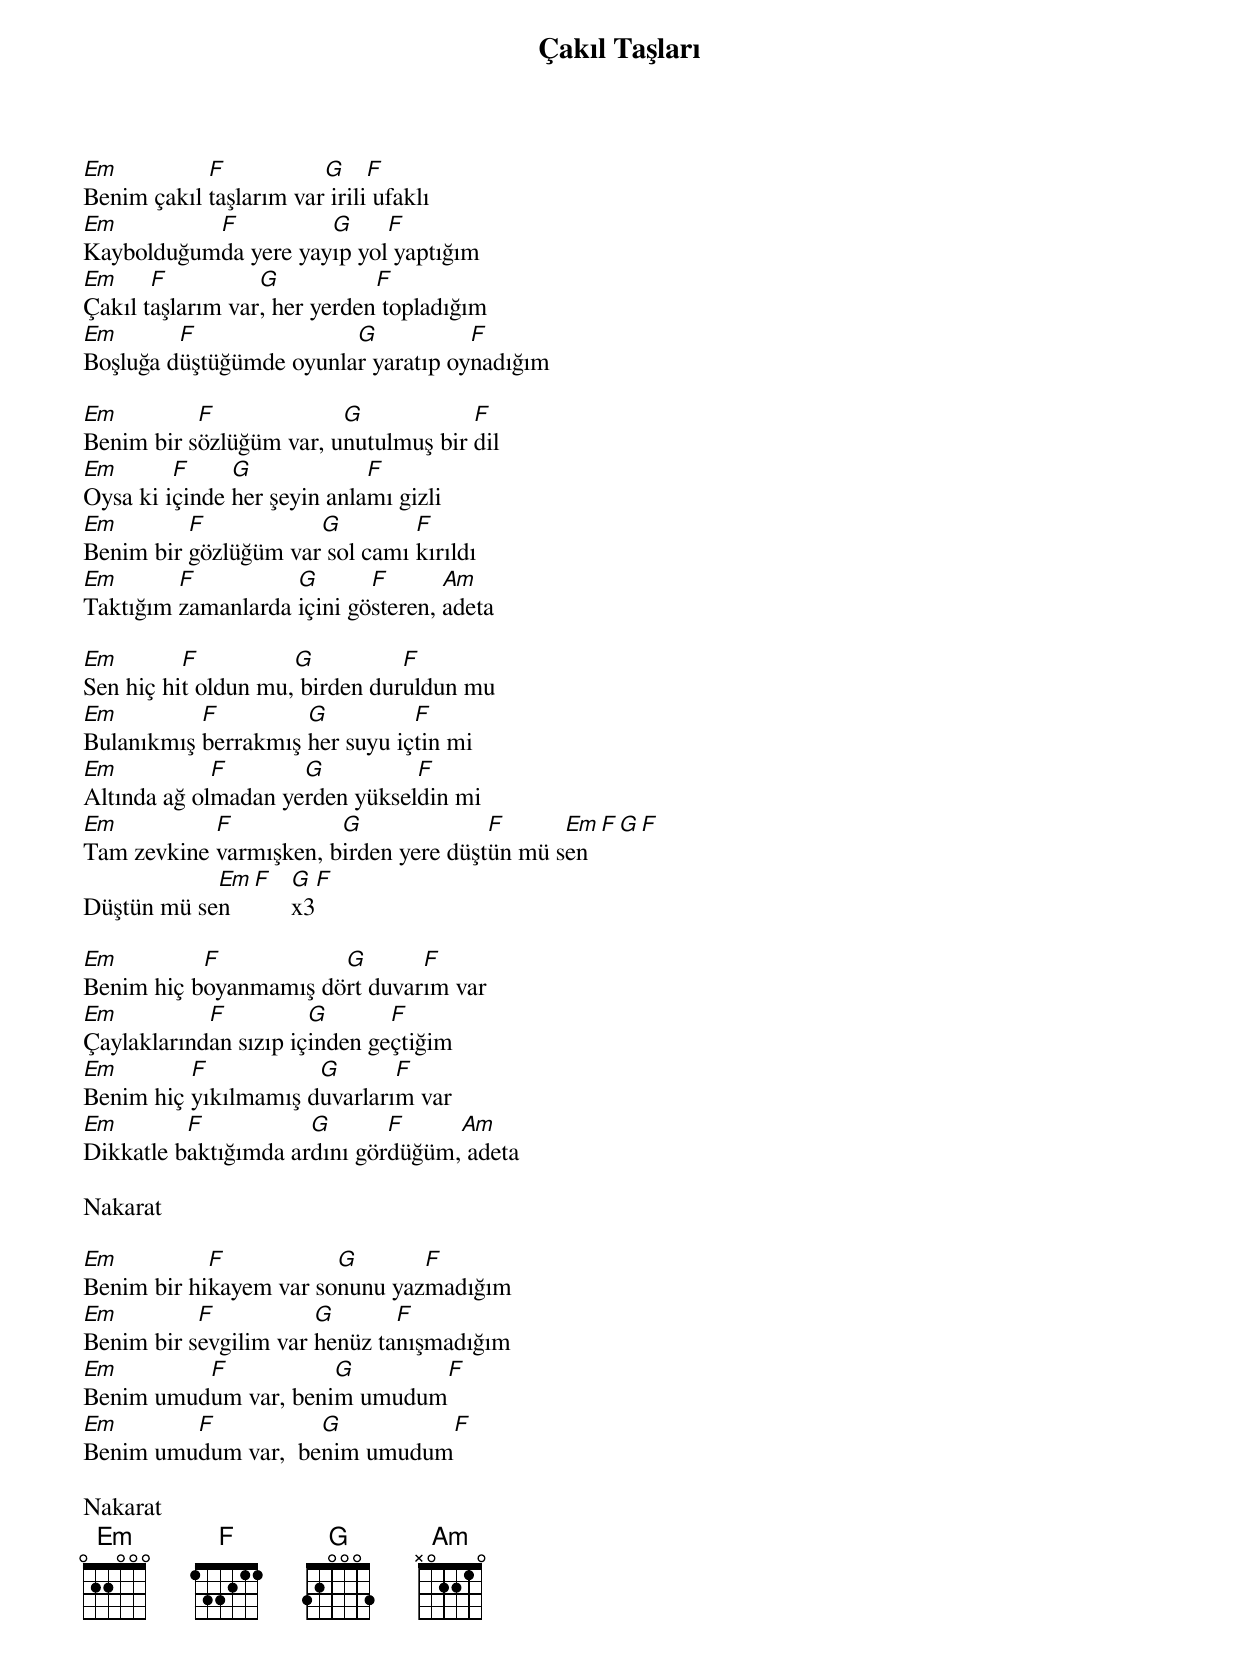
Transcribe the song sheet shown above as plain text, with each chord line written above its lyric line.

{title: Çakıl Taşları}
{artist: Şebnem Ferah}

Em          F           G     F
Benim çakıl taşlarım var irili ufaklı
Em         F          G     F
Kaybolduğumda yere yayıp yol yaptığım
Em     F          G           F
Çakıl taşlarım var, her yerden topladığım
Em       F               G           F
Boşluğa düştüğümde oyunlar yaratıp oynadığım

Em         F             G            F
Benim bir sözlüğüm var, unutulmuş bir dil
Em       F     G             F
Oysa ki içinde her şeyin anlamı gizli
Em        F           G         F
Benim bir gözlüğüm var sol camı kırıldı
Em       F          G       F       Am
Taktığım zamanlarda içini gösteren, adeta

Em        F          G          F
Sen hiç hit oldun mu, birden duruldun mu
Em         F         G          F
Bulanıkmış berrakmış her suyu içtin mi
Em           F       G          F
Altında ağ olmadan yerden yükseldin mi
Em          F           G              F      Em F G F
Tam zevkine varmışken, birden yere düştün mü sen
            Em  F  G  F
Düştün mü sen      x3

Em         F           G       F
Benim hiç boyanmamış dört duvarım var
Em          F          G       F
Çaylaklarından sızıp içinden geçtiğim
Em        F           G       F
Benim hiç yıkılmamış duvarlarım var
Em        F           G       F     Am
Dikkatle baktığımda ardını gördüğüm, adeta

Nakarat

Em          F           G       F
Benim bir hikayem var sonunu yazmadığım
Em         F           G       F
Benim bir sevgilim var henüz tanışmadığım
Em        F           G       F
Benim umudum var, benim umudum
Em       F           G         F
Benim umudum var,  benim umudum

Nakarat
